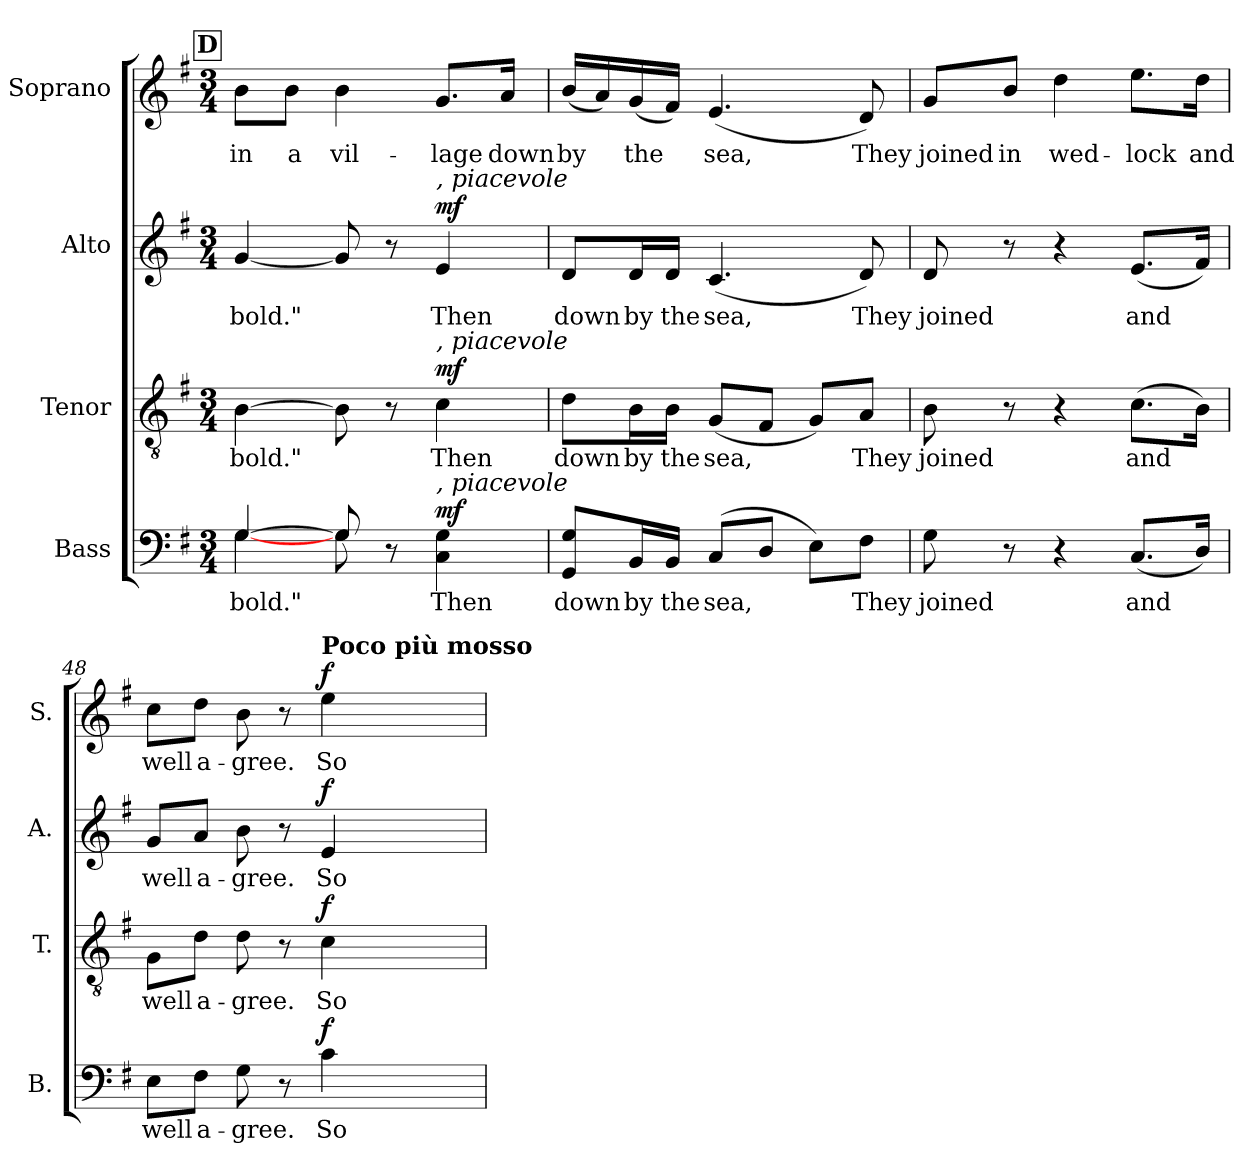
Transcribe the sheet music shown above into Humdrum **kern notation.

**kern	**text	**dynam	**kern	**text	**dynam	**kern	**text	**dynam	**kern	**text	**dynam
*part4	*part4	*part4	*part3	*part3	*part3	*part2	*part2	*part2	*part1	*part1	*part1
*staff4	*staff4	*staff4	*staff3	*staff3	*staff3	*staff2	*staff2	*staff2	*staff1	*staff1	*staff1
*I"Bass	*	*	*I"Tenor	*	*	*I"Alto	*	*	*I"Soprano	*	*
*I'B.	*	*	*I'T.	*	*	*I'A.	*	*	*I'S.	*	*
*clefF4	*	*	*clefGv2	*	*	*clefG2	*	*	*clefG2	*	*
*	*	*	*ITrd7c12	*	*	*	*	*	*	*	*
*k[f#]	*	*	*k[f#]	*	*	*k[f#]	*	*	*k[f#]	*	*
*G:	*	*	*G:	*	*	*G:	*	*	*G:	*	*
*M3/4	*	*	*M3/4	*	*	*M3/4	*	*	*M3/4	*	*
!!LO:REH:place=s1:color=#000000:enc=box:fs=13.6196:t=D
=45	=45	=45	=45	=45	=45	=45	=45	=45	=45	=45	=45
!	!LO:LY:b:color=#000000	!	!	!	!	!	!	!	!	!	!
*^	*	*	*	*	*	*	*	*	*	*	*
!	!	!	!	!	!LO:LY:b:color=#000000	!	!	!	!	!	!	!
!	!	!	!	!	!	!	!	!LO:LY:b:color=#000000	!	!	!	!
!	!	!	!	!	!	!	!	!	!	!	!LO:LY:b:color=#000000	!
[>4Gi/	[<4Gi\	bold."	.	[>4BBi\	bold."	.	[<4gi/	bold."	.	8bi\L	in	.
!	!	!	!	!	!	!	!	!	!	!	!LO:LY:b:color=#000000	!
.	.	.	.	.	.	.	.	.	.	8bi\J	a	.
!	!	!	!	!	!	!	!	!	!	!	!LO:LY:b:color=#000000	!
8Gi/]	8Gi\	.	.	8BBi\]	.	.	8gi/]	.	.	4bi\	vil-	.
8r	8ryy	.	.	8r	.	.	8r	.	.	.	.	.
!	!	!LO:LY:b:color=#000000	!	!	!	!	!	!	!	!	!	!
!	!	!LO:LY:b:color=#000000	!	!	!	!	!	!	!	!	!	!
!	!	!	!	!	!LO:LY:b:color=#000000	!	!	!	!	!	!	!
!	!	!	!	!	!	!	!	!LO:LY:b:color=#000000	!	!	!	!
!	!	!	!	!	!	!	!LO:TX:a:i:t=, piacevole	!	!	!	!	!
!	!	!	!	!LO:TX:a:i:t=, piacevole	!	!	!	!	!	!	!	!
!LO:TX:a:i:t=, piacevole	!	!	!	!	!	!	!	!	!	!	!	!
!	!	!	!	!	!	!	!	!	!	!	!LO:LY:b:color=#000000	!
4Ci\ 4Gi	4ryy	Then	mf	4Ci\	Then	mf	4ei/	Then	mf	8.gi/L	-lage	.
!	!	!	!	!	!	!	!	!	!	!	!LO:LY:b:color=#000000	!
.	.	.	.	.	.	.	.	.	.	16ai/Jk	down	.
*v	*v	*	*	*	*	*	*	*	*	*	*	*
!!LO:LB:g=z
=46	=46	=46	=46	=46	=46	=46	=46	=46	=46	=46	=46
!	!LO:LY:b:color=#000000	!	!	!	!	!	!	!	!	!	!
!	!	!	!	!LO:LY:b:color=#000000	!	!	!	!	!	!	!
!	!	!	!	!	!	!	!LO:LY:b:color=#000000	!	!	!	!
!	!	!	!	!	!	!	!	!	!	!LO:LY:b:color=#000000	!
8GGi/ 8GiL	down	.	8Di\L	down	.	8di/L	down	.	(16bi/LL	by	.
.	.	.	.	.	.	.	.	.	16ai/)	.	.
!	!LO:LY:b:color=#000000	!	!	!	!	!	!	!	!	!	!
!	!	!	!	!LO:LY:b:color=#000000	!	!	!	!	!	!	!
!	!	!	!	!	!	!	!LO:LY:b:color=#000000	!	!	!	!
!	!	!	!	!	!	!	!	!	!	!LO:LY:b:color=#000000	!
16BBi/L	by	.	16BBi\L	by	.	16di/L	by	.	(16gi/	the	.
!	!LO:LY:b:color=#000000	!	!	!	!	!	!	!	!	!	!
!	!	!	!	!LO:LY:b:color=#000000	!	!	!	!	!	!	!
!	!	!	!	!	!	!	!LO:LY:b:color=#000000	!	!	!	!
16BBi/JJ	the	.	16BBi\JJ	the	.	16di/JJ	the	.	16f#i/JJ)	.	.
!	!LO:LY:b:color=#000000	!	!	!	!	!	!	!	!	!	!
!	!	!	!	!LO:LY:b:color=#000000	!	!	!	!	!	!	!
!	!	!	!	!	!	!	!LO:LY:b:color=#000000	!	!	!	!
!	!	!	!	!	!	!	!	!	!	!LO:LY:b:color=#000000	!
(8Ci/L	sea,	.	(8GGi/L	sea,	.	(4.ci/	sea,	.	(4.ei/	sea,	.
8Di/J	.	.	8FF#i/J	.	.	.	.	.	.	.	.
8Ei\L)	.	.	8GGi/L)	.	.	.	.	.	.	.	.
!	!LO:LY:b:color=#000000	!	!	!	!	!	!	!	!	!	!
!	!	!	!	!LO:LY:b:color=#000000	!	!	!	!	!	!	!
!	!	!	!	!	!	!	!LO:LY:b:color=#000000	!	!	!	!
!	!	!	!	!	!	!	!	!	!	!LO:LY:b:color=#000000	!
8F#i\J	They	.	8AAi/J	They	.	8di/)	They	.	8di/)	They	.
=47	=47	=47	=47	=47	=47	=47	=47	=47	=47	=47	=47
!	!LO:LY:b:color=#000000	!	!	!	!	!	!	!	!	!	!
!	!	!	!	!LO:LY:b:color=#000000	!	!	!	!	!	!	!
!	!	!	!	!	!	!	!LO:LY:b:color=#000000	!	!	!	!
!	!	!	!	!	!	!	!	!	!	!LO:LY:b:color=#000000	!
8Gi\	joined	.	8BBi\	joined	.	8di/	joined	.	8gi/L	joined	.
!	!	!	!	!	!	!	!	!	!	!LO:LY:b:color=#000000	!
8r	.	.	8r	.	.	8r	.	.	8bi/J	in	.
!	!	!	!	!	!	!	!	!	!	!LO:LY:b:color=#000000	!
4r	.	.	4r	.	.	4r	.	.	4ddi\	wed-	.
!	!LO:LY:b:color=#000000	!	!	!	!	!	!	!	!	!	!
!	!	!	!	!LO:LY:b:color=#000000	!	!	!	!	!	!	!
!	!	!	!	!	!	!	!LO:LY:b:color=#000000	!	!	!	!
!	!	!	!	!	!	!	!	!	!	!LO:LY:b:color=#000000	!
(8.Ci/L	and	.	(8.Ci\L	and	.	(8.ei/L	and	.	8.eei\L	-lock	.
!	!	!	!	!	!	!	!	!	!	!LO:LY:b:color=#000000	!
16Di/Jk)	.	.	16BBi\Jk)	.	.	16f#i/Jk)	.	.	16ddi\Jk	and	.
=48	=48	=48	=48	=48	=48	=48	=48	=48	=48	=48	=48
!	!LO:LY:b:color=#000000	!	!	!	!	!	!	!	!	!	!
!	!	!	!	!LO:LY:b:color=#000000	!	!	!	!	!	!	!
!	!	!	!	!	!	!	!LO:LY:b:color=#000000	!	!	!	!
!	!	!	!	!	!	!	!	!	!	!LO:LY:b:color=#000000	!
8Ei\L	well	.	8GGi\L	well	.	8gi/L	well	.	8cci\L	well	.
!	!LO:LY:b:color=#000000	!	!	!	!	!	!	!	!	!	!
!	!	!	!	!LO:LY:b:color=#000000	!	!	!	!	!	!	!
!	!	!	!	!	!	!	!LO:LY:b:color=#000000	!	!	!	!
!	!	!	!	!	!	!	!	!	!	!LO:LY:b:color=#000000	!
8F#i\J	a-	.	8Di\J	a-	.	8ai/J	a-	.	8ddi\J	a-	.
!	!LO:LY:b:color=#000000	!	!	!	!	!	!	!	!	!	!
!	!	!	!	!LO:LY:b:color=#000000	!	!	!	!	!	!	!
!	!	!	!	!	!	!	!LO:LY:b:color=#000000	!	!	!	!
!	!	!	!	!	!	!	!	!	!	!LO:LY:b:color=#000000	!
8Gi\	-gree.	.	8Di\	-gree.	.	8bi\	-gree.	.	8bi\	-gree.	.
8r	.	.	8r	.	.	8r	.	.	8r	.	.
!	!LO:LY:b:color=#000000	!	!	!	!	!	!	!	!	!	!
!	!	!	!	!LO:LY:b:color=#000000	!	!	!	!	!	!	!
!	!	!	!	!	!	!	!LO:LY:b:color=#000000	!	!	!	!
!	!	!	!	!	!	!	!	!	!LO:TX:a:B:t=Poco più mosso	!	!
!	!	!	!	!	!	!	!	!	!	!LO:LY:b:color=#000000	!
4ci\	So	f	4Ci\	So	f	4ei/	So	f	4eei\	So	f
=	=	=	=	=	=	=	=	=	=	=	=
*-	*-	*-	*-	*-	*-	*-	*-	*-	*-	*-	*-
